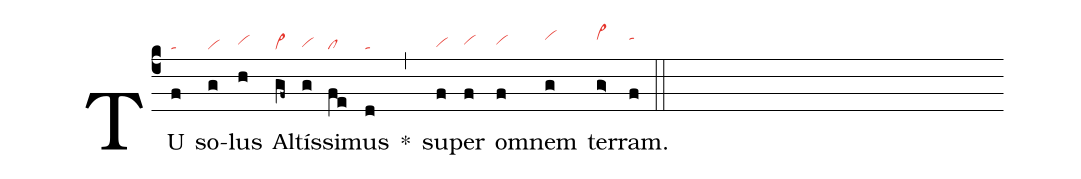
nabc-lines:1;
%%
(c4)
TU(f|ta) so(g|vi)lus(h|vihh) Al(gf~|vi>)tís(g|vihg)si(fe|cl)mus(d|ta) *(,)
su(f|vihg)per(f|vihh) om(f|vihh)nem(g|vihj) ter(g>|vi>hj)ram.(f|tahj) (::)
